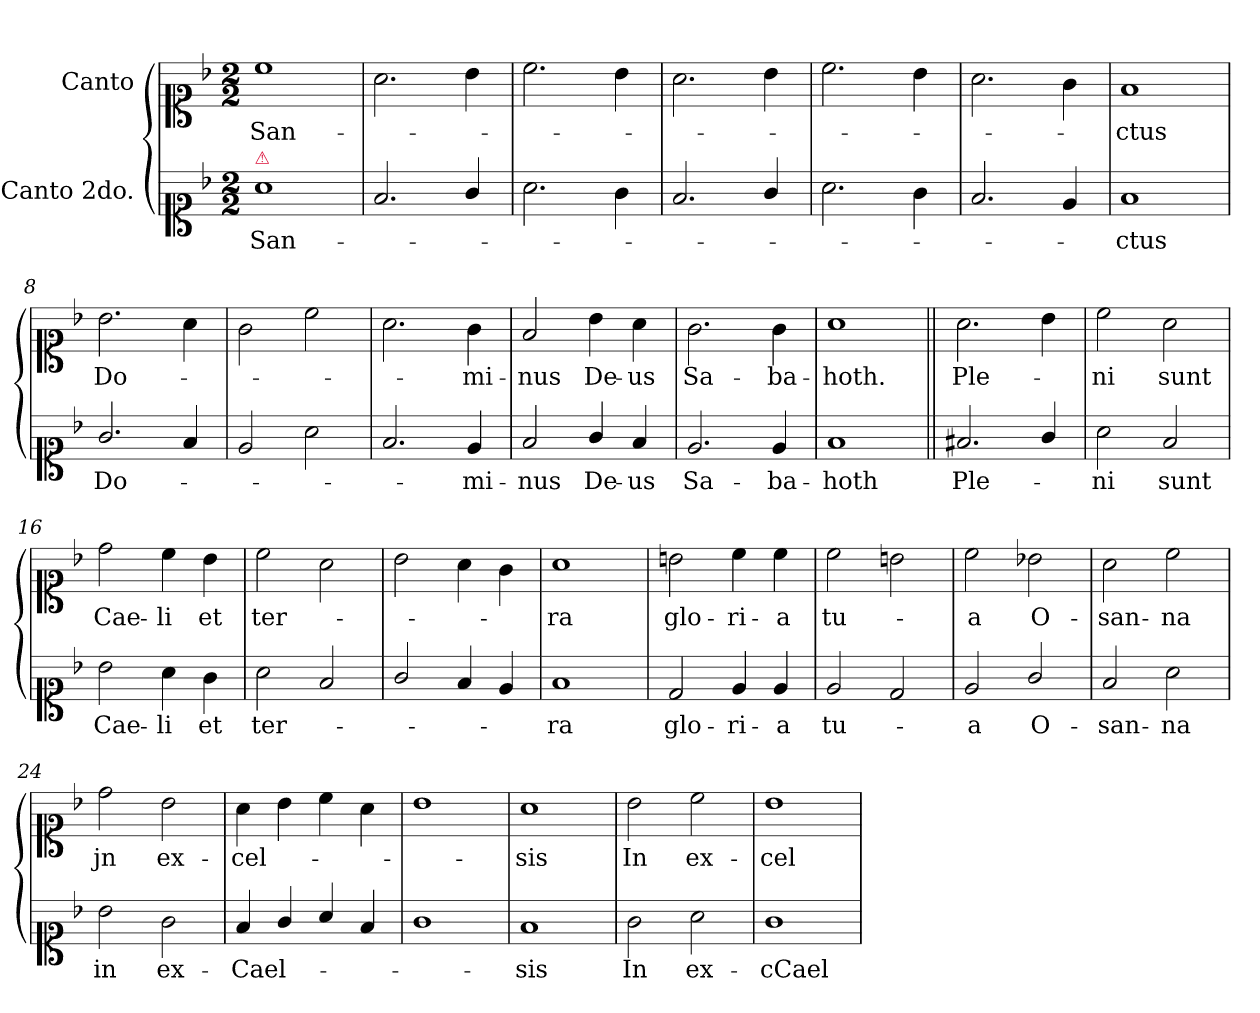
**kern	**text	**kern	**text
*part2	*part2	*part1	*part1
*staff2	*staff2	*staff1	*staff1
*I"Canto 2do.	*	*I"Canto	*
*clefC1	*	*clefC1	*
*k[b-]	*	*k[b-]	*
*F:	*	*F:	*
*M2/2	*	*M2/2	*
=1	=1	=1	=1
!LO:TX:a:color=crimson:t=⚠	!	!	!
1a	San-	1cc	San-
=2	=2	=2	=2
2.f/	.	2.a\	.
4g/	.	4b-\	.
=3	=3	=3	=3
2.a\	.	2.cc\	.
4g\	.	4b-\	.
=4	=4	=4	=4
2.f/	.	2.a\	.
4g/	.	4b-\	.
=5	=5	=5	=5
2.a\	.	2.cc\	.
4g\	.	4b-\	.
=6	=6	=6	=6
2.f/	.	2.a\	.
4e/	.	4g\	.
=7	=7	=7	=7
1f	-ctus	1f	-ctus
=8	=8	=8	=8
2.g/	Do-	2.b-\	Do-
4f/	.	4a\	.
=9	=9	=9	=9
2e/	.	2g\	.
2a\	.	2cc\	.
=10	=10	=10	=10
2.f/	.	2.a\	.
4e/	-mi-	4g\	-mi-
=11	=11	=11	=11
2f/	-nus	2f/	-nus
4g/	De-	4b-\	De-
4f/	-us	4a\	-us
=12	=12	=12	=12
2.e/	Sa-	2.g\	Sa-
4e/	-ba-	4g\	-ba-
=13	=13	=13	=13
1f	-hoth	1a	-hoth.
=14||	=14||	=14||	=14||
2.f#X/	Ple-	2.a\	Ple-
4g/	.	4b-\	.
=15	=15	=15	=15
2a\	-ni	2cc\	-ni
2f/	sunt	2a\	sunt
=16	=16	=16	=16
2b-\	Cae-	2dd\	Cae-
4a\	-li	4cc\	-li
4g\	et	4b-\	et
=17	=17	=17	=17
2a\	ter-	2cc\	ter-
2f/	.	2a\	.
=18	=18	=18	=18
2g/	.	2b-\	.
4f/	.	4a\	.
4e/	.	4g\	.
=19	=19	=19	=19
1f	-ra	1a	-ra
=20	=20	=20	=20
2d/	glo-	2bn\	glo-
4e/	-ri-	4cc\	-ri-
4e/	-a	4cc\	-a
=21	=21	=21	=21
2e/	tu-	2cc\	tu-
2d/	.	2bn\	.
=22	=22	=22	=22
2e/	-a	2cc\	-a
2g/	O-	2b-X\	O-
=23	=23	=23	=23
2f/	-san-	2a\	-san-
2a\	-na	2cc\	-na
=24	=24	=24	=24
2b-\	in	2dd\	jn
2g\	ex-	2b-\	ex-
=25	=25	=25	=25
4f/	-Cael-	4a\	-cel-
4g/	.	4b-\	.
4a/	.	4cc\	.
4f/	.	4a\	.
=26	=26	=26	=26
1g	.	1b-	.
=27	=27	=27	=27
1f	-sis	1a	-sis
=28	=28	=28	=28
2g\	In	2b-\	In
2a\	ex-	2cc\	ex-
=29	=29	=29	=29
1g	-cCael-	1b-	-cel-
=	=	=	=
*-	*-	*-	*-
